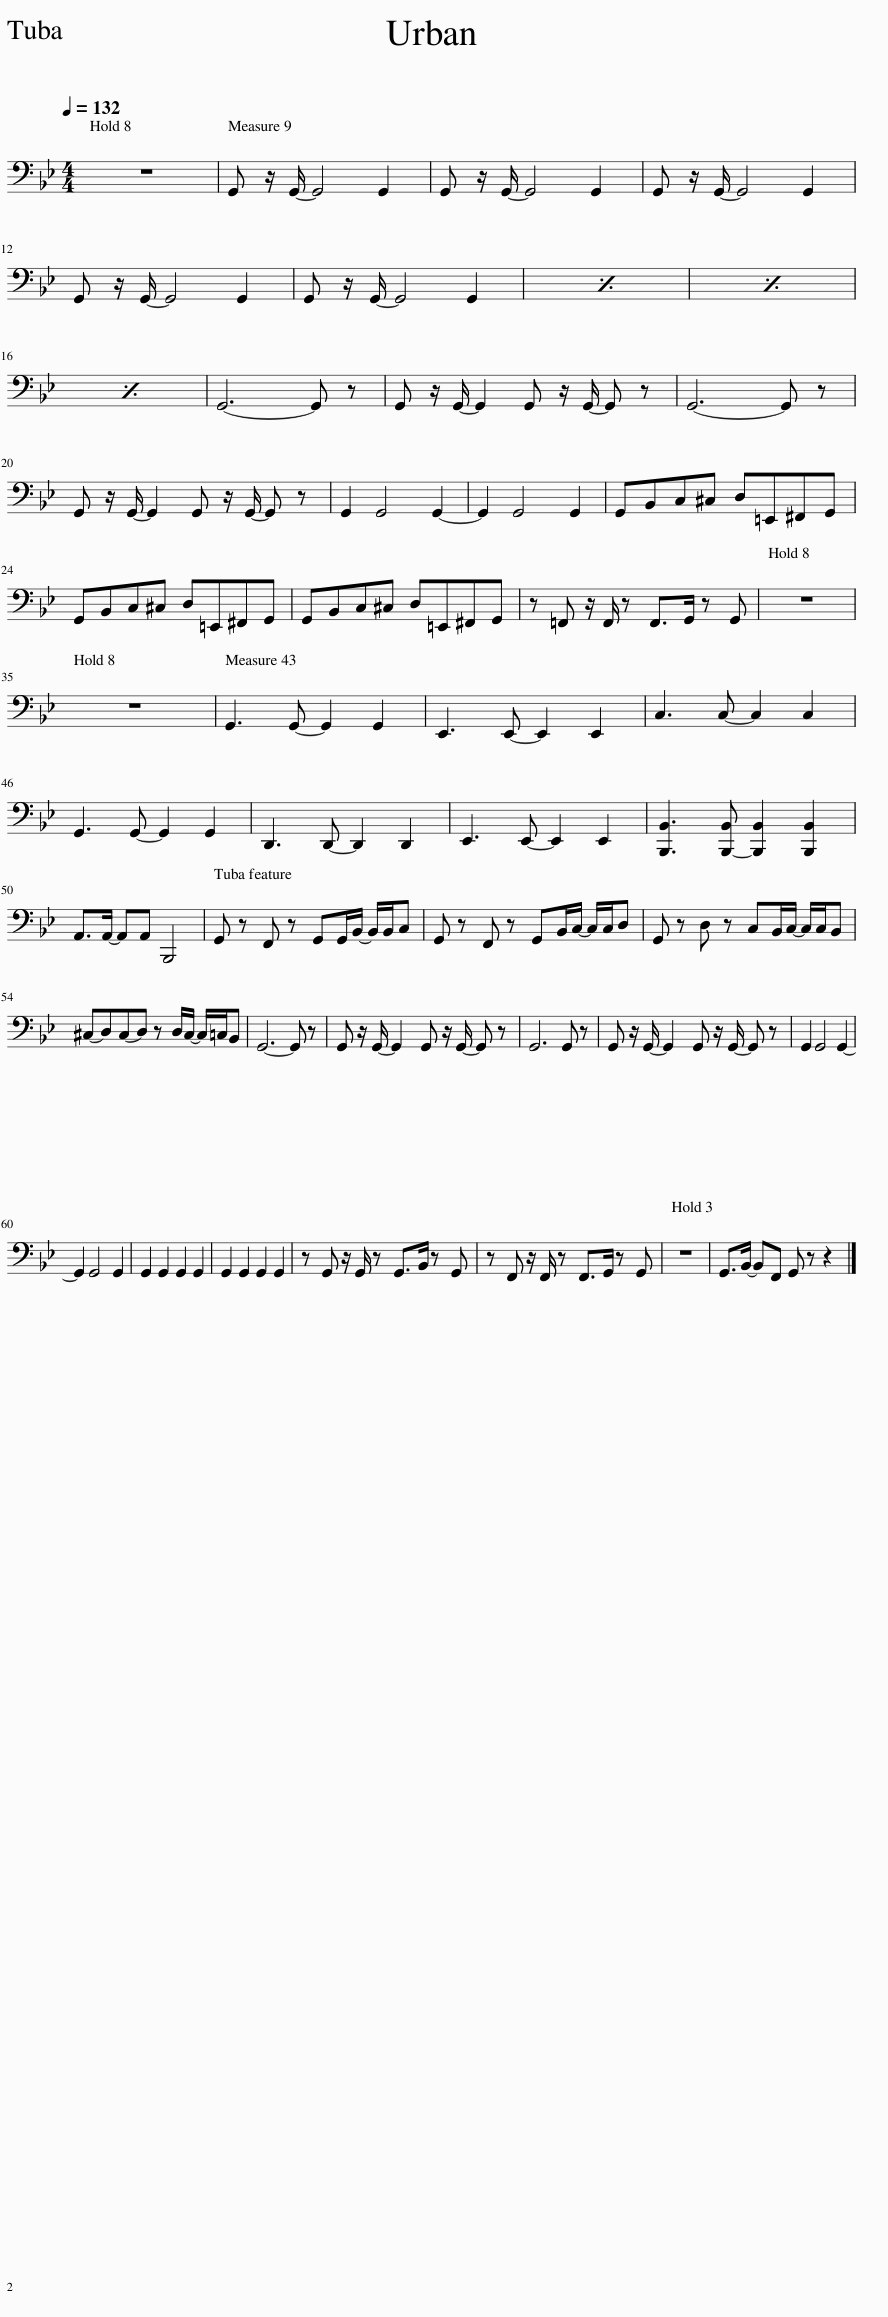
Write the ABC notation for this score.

X:1
L:1/8
Q:1/4=132
M:4/4
I:linebreak $
K:Bb
V:1 bass
V:1
 z8 | G,, z/ G,,/- G,,4 G,,2 | G,, z/ G,,/- G,,4 G,,2 | G,, z/ G,,/- G,,4 G,,2 |$ G,, z/ G,,/- G,,4 G,,2 | %5
 G,, z/ G,,/- G,,4 G,,2 | x8 | x8 |$ x8 | G,,6- G,, z | %10
 G,, z/ G,,/- G,,2 G,, z/ G,,/- G,, z | G,,6- G,, z |$ G,, z/ G,,/- G,,2 G,, z/ G,,/- G,, z | G,,2 G,,4 G,,2- | G,,2 G,,4 G,,2 | %15
 G,,B,,C,^C, D,=E,,^F,,G,, |$ G,,B,,C,^C, D,=E,,^F,,G,, | G,,B,,C,^C, D,=E,,^F,,G,, | z =F,, z/ F,,/ z F,,>G,, z G,, | z8 |$ %20
 z8 | G,,3 G,,- G,,2 G,,2 | E,,3 E,,- E,,2 E,,2 | C,3 C,- C,2 C,2 |$ G,,3 G,,- G,,2 G,,2 | %25
 D,,3 D,,- D,,2 D,,2 | E,,3 E,,- E,,2 E,,2 | [B,,,B,,]3 [B,,,-B,,] [B,,,B,,]2 [B,,,B,,]2 |$ A,,>A,,- A,,A,, B,,,4 | G,, z F,, z G,,G,,/B,,/- B,,/B,,/C, | %30
 G,, z F,, z G,,B,,/C,/- C,/C,/D, | G,, z D, z C,B,,/C,/- C,/C,/B,, |$ ^C,-D,C,-D, z D,/C,/- C,/=C,/B,, | G,,6- G,, z | G,, z/ G,,/- G,,2 G,, z/ G,,/- G,, z | %35
 G,,6 G,, z | G,, z/ G,,/- G,,2 G,, z/ G,,/- G,, z | G,,2 G,,4 G,,2- |$ G,,2 G,,4 G,,2 | G,,2 G,,2 G,,2 G,,2 | %40
 G,,2 G,,2 G,,2 G,,2 | z G,, z/ G,,/ z G,,>B,, z G,, | z F,, z/ F,,/ z F,,>G,, z G,, | z8 | G,,>B,,- B,,F,, G,, z z2 |] %45
